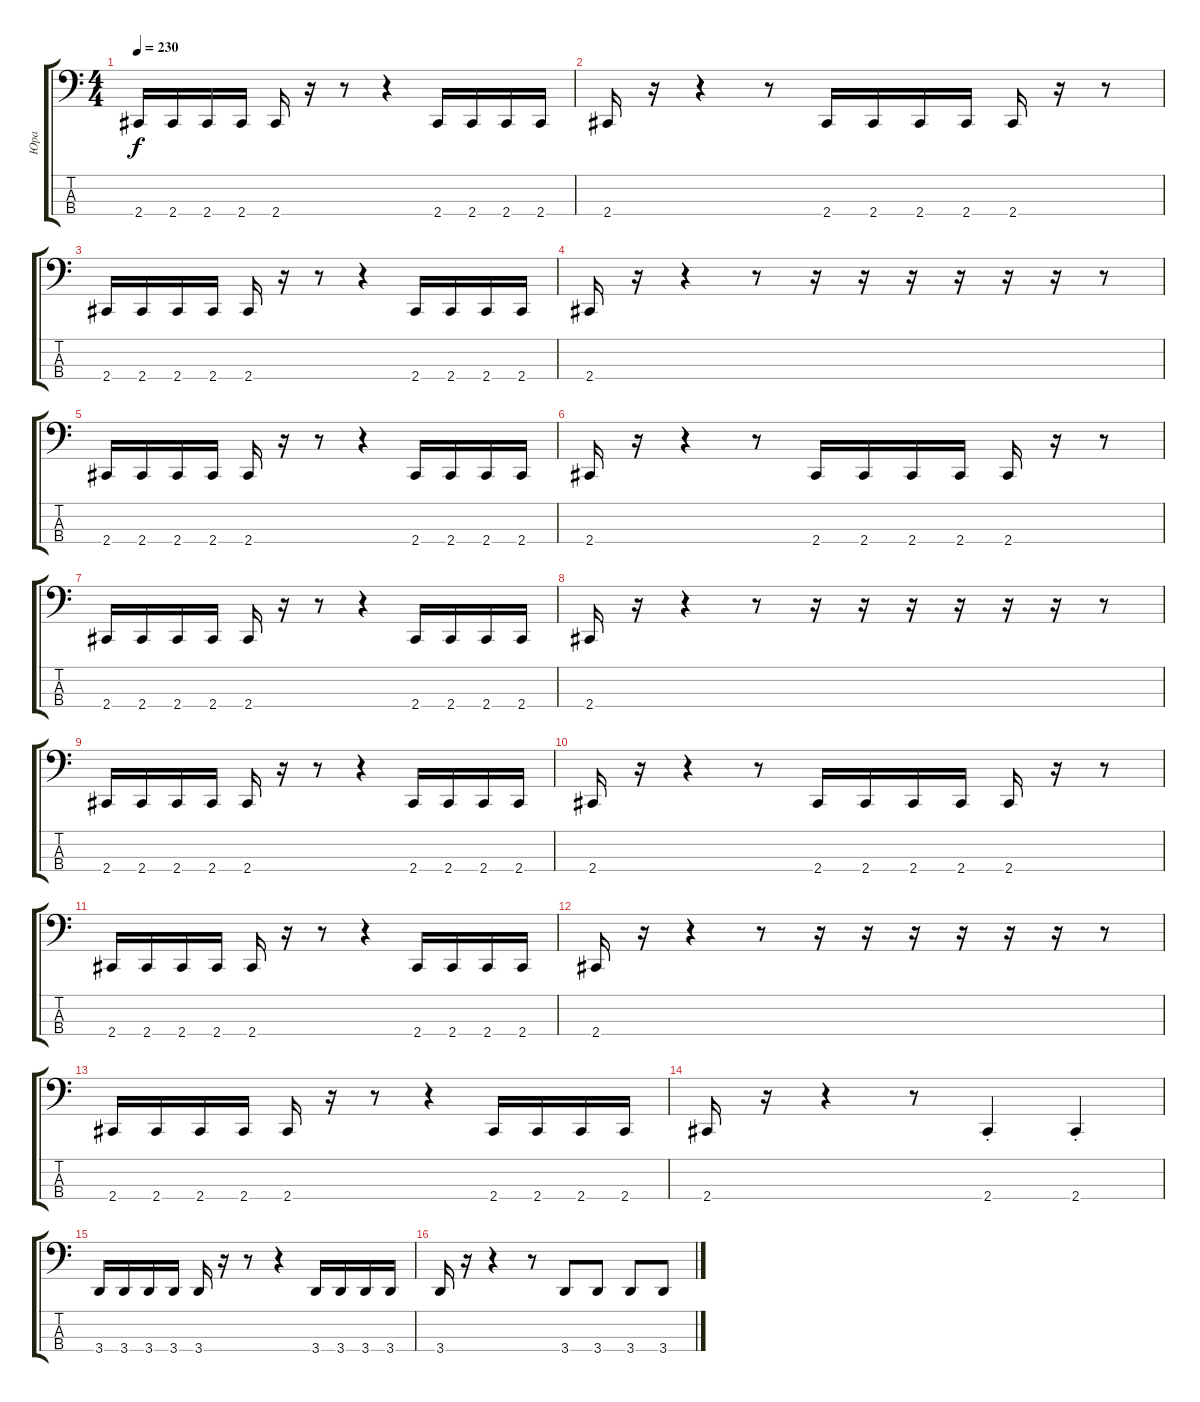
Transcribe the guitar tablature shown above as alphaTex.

\track ("Юра" "Юра") {instrument electricbasspick}
\staff {score tabs}
\tuning (E2 B1 Gb1 B0) {hide}
\ts (4 4)
\tempo 230
\clef f4
\ks c
2.4.16{dy f} 2.4.16 2.4.16 2.4.16 2.4.16 r.16 r.8 r.4 2.4.16 2.4.16 2.4.16 2.4.16 |
2.4.16 r.16 r.4 r.8 2.4.16 2.4.16 2.4.16 2.4.16 2.4.16 r.16 r.8 |
2.4.16 2.4.16 2.4.16 2.4.16 2.4.16 r.16 r.8 r.4 2.4.16 2.4.16 2.4.16 2.4.16 |
2.4.16 r.16 r.4 r.8 r.16 r.16 r.16 r.16 r.16 r.16 r.8 |
2.4.16 2.4.16 2.4.16 2.4.16 2.4.16 r.16 r.8 r.4 2.4.16 2.4.16 2.4.16 2.4.16 |
2.4.16 r.16 r.4 r.8 2.4.16 2.4.16 2.4.16 2.4.16 2.4.16 r.16 r.8 |
2.4.16 2.4.16 2.4.16 2.4.16 2.4.16 r.16 r.8 r.4 2.4.16 2.4.16 2.4.16 2.4.16 |
2.4.16 r.16 r.4 r.8 r.16 r.16 r.16 r.16 r.16 r.16 r.8 |
2.4.16 2.4.16 2.4.16 2.4.16 2.4.16 r.16 r.8 r.4 2.4.16 2.4.16 2.4.16 2.4.16 |
2.4.16 r.16 r.4 r.8 2.4.16 2.4.16 2.4.16 2.4.16 2.4.16 r.16 r.8 |
2.4.16 2.4.16 2.4.16 2.4.16 2.4.16 r.16 r.8 r.4 2.4.16 2.4.16 2.4.16 2.4.16 |
2.4.16 r.16 r.4 r.8 r.16 r.16 r.16 r.16 r.16 r.16 r.8 |
2.4.16 2.4.16 2.4.16 2.4.16 2.4.16 r.16 r.8 r.4 2.4.16 2.4.16 2.4.16 2.4.16 |
2.4.16 r.16 r.4 r.8 2.4{st}.4 2.4{st}.4 |
3.4.16 3.4.16 3.4.16 3.4.16 3.4.16 r.16 r.8 r.4 3.4.16 3.4.16 3.4.16 3.4.16 |
3.4.16 r.16 r.4 r.8 3.4.8 3.4.8 3.4.8 3.4.8
